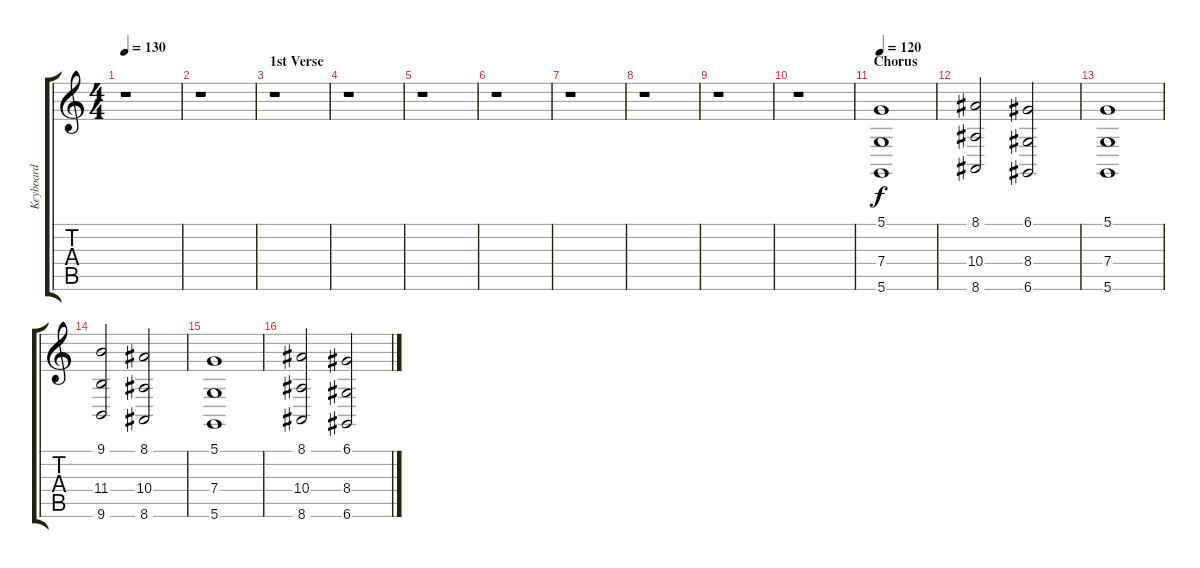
\track ("Keyboard" "Keyboard") {instrument stringensemble1}
\staff {score tabs}
\tuning (D4 A3 F3 C3 G2 D2) {hide}
\ts (4 4)
\tempo 130
\clef g2
\ks c
r.1{dy f} |
r.1 |
\section ("" "1st Verse")
r.1 |
r.1 |
r.1 |
r.1 |
r.1 |
r.1 |
r.1 |
r.1 |
\section ("" "Chorus")
\tempo 120
(5.1 7.4 5.6).1 |
(8.1 10.4 8.6).2 (6.1 8.4 6.6).2 |
(5.1 7.4 5.6).1 |
(9.1 11.4 9.6).2 (8.1 10.4 8.6).2 |
(5.1 7.4 5.6).1 |
(8.1 10.4 8.6).2 (6.1 8.4 6.6).2
